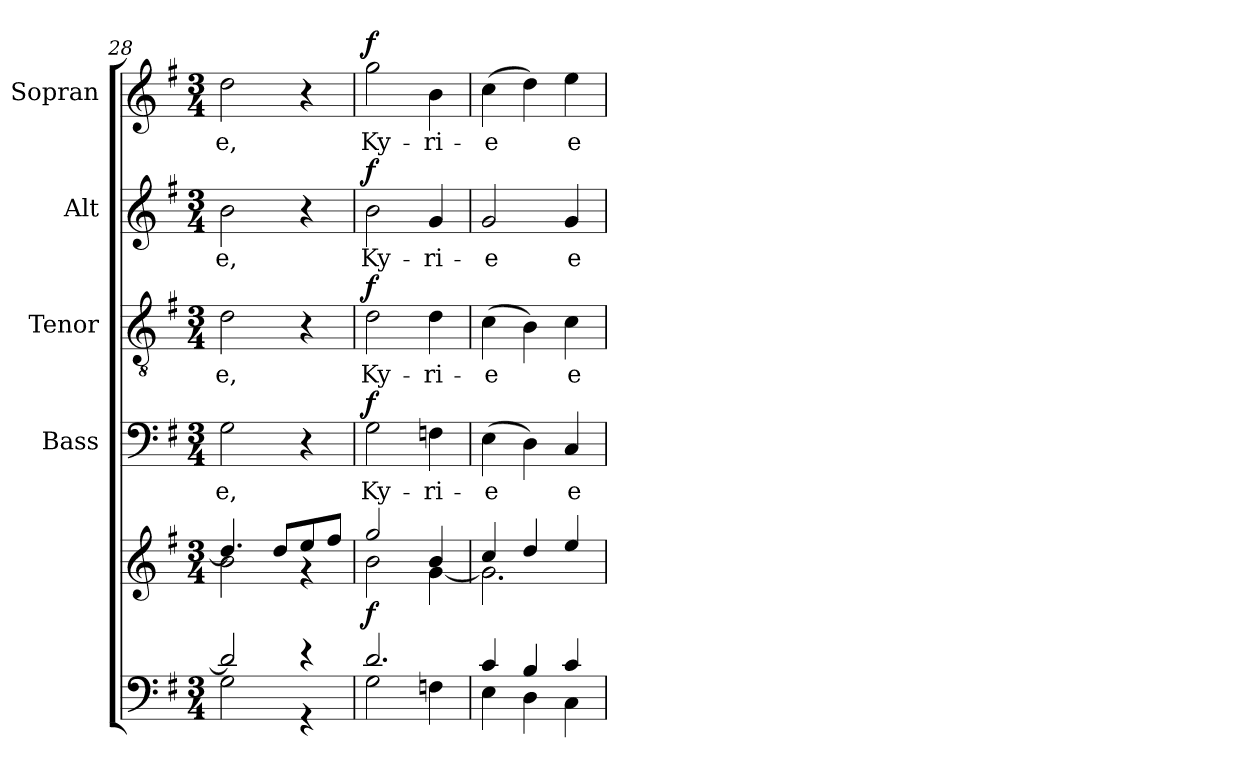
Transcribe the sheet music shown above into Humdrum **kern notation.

**kern	**kern	**dynam	**kern	**text	**dynam	**kern	**text	**dynam	**kern	**text	**dynam	**kern	**text	**dynam
*part5	*part5	*part5	*part4	*part4	*part4	*part3	*part3	*part3	*part2	*part2	*part2	*part1	*part1	*part1
*staff6	*staff5	*staff5/6	*staff4	*staff4	*staff4	*staff3	*staff3	*staff3	*staff2	*staff2	*staff2	*staff1	*staff1	*staff1
*	*	*	*I"Bass	*	*	*I"Tenor	*	*	*I"Alt	*	*	*I"Sopran	*	*
*	*	*	*I'B.	*	*	*I'T.	*	*	*I'A.	*	*	*I'S.	*	*
!!LO:PB:g=z
*clefF4	*clefG2	*	*clefF4	*	*	*clefGv2	*	*	*clefG2	*	*	*clefG2	*	*
*k[f#]	*k[f#]	*	*k[f#]	*	*	*k[f#]	*	*	*k[f#]	*	*	*k[f#]	*	*
*G:	*G:	*	*G:	*	*	*G:	*	*	*G:	*	*	*G:	*	*
*M3/4	*M3/4	*	*M3/4	*	*	*M3/4	*	*	*M3/4	*	*	*M3/4	*	*
=28	=28	=28	=28	=28	=28	=28	=28	=28	=28	=28	=28	=28	=28	=28
*^	*^	*	*	*	*	*	*	*	*	*	*	*	*	*
!	!	!	!	!	!	!LO:LY:b	!	!	!LO:LY:b	!	!	!LO:LY:b	!	!	!LO:LY:b	!
2d/]	2G\	4.dd/]	2b\	.	2G\	-e,	.	2d\	-e,	.	2b\	-e,	.	2dd\	-e,	.
.	.	8dd/L	.	.	.	.	.	.	.	.	.	.	.	.	.	.
4r	4r	8ee/	4rg	.	4r	.	.	4r	.	.	4r	.	.	4r	.	.
.	.	8ff#/J	.	.	.	.	.	.	.	.	.	.	.	.	.	.
=29	=29	=29	=29	=29	=29	=29	=29	=29	=29	=29	=29	=29	=29	=29	=29	=29
!	!	!	!	!LO:DY:b	!	!LO:LY:b	!LO:DY:a	!	!LO:LY:b	!LO:DY:a	!	!LO:LY:b	!LO:DY:a	!	!LO:LY:b	!LO:DY:a
2.d/	2G\	2gg/	2b\	f	2G\	Ky-	f	2d\	Ky-	f	2b\	Ky-	f	2gg\	Ky-	f
!	!	!	!	!	!	!LO:LY:b	!	!	!LO:LY:b	!	!	!LO:LY:b	!	!	!LO:LY:b	!
.	4Fn\	4b/	[<4g\	.	4Fn\	-ri-	.	4d\	-ri-	.	4g/	-ri-	.	4b\	-ri-	.
=30	=30	=30	=30	=30	=30	=30	=30	=30	=30	=30	=30	=30	=30	=30	=30	=30
!	!	!	!	!	!	!LO:LY:b	!	!	!LO:LY:b	!	!	!LO:LY:b	!	!	!LO:LY:b	!
4c/	4E\	4cc/	2.g\]	.	(>4E\	-e	.	(>4c\	-e	.	2g/	-e	.	(>4cc\	-e	.
4B/	4D\	4dd/	.	.	4D\)	.	.	4B\)	.	.	.	.	.	4dd\)	.	.
!	!	!	!	!	!	!LO:LY:b	!	!	!LO:LY:b	!	!	!LO:LY:b	!	!	!LO:LY:b	!
4c/	4C\	4ee/	.	.	4C/	e-	.	4c\	e-	.	4g/	e-	.	4ee\	e-	.
*v	*v	*	*	*	*	*	*	*	*	*	*	*	*	*	*	*
*	*v	*v	*	*	*	*	*	*	*	*	*	*	*	*	*
=	=	=	=	=	=	=	=	=	=	=	=	=	=	=
*-	*-	*-	*-	*-	*-	*-	*-	*-	*-	*-	*-	*-	*-	*-
